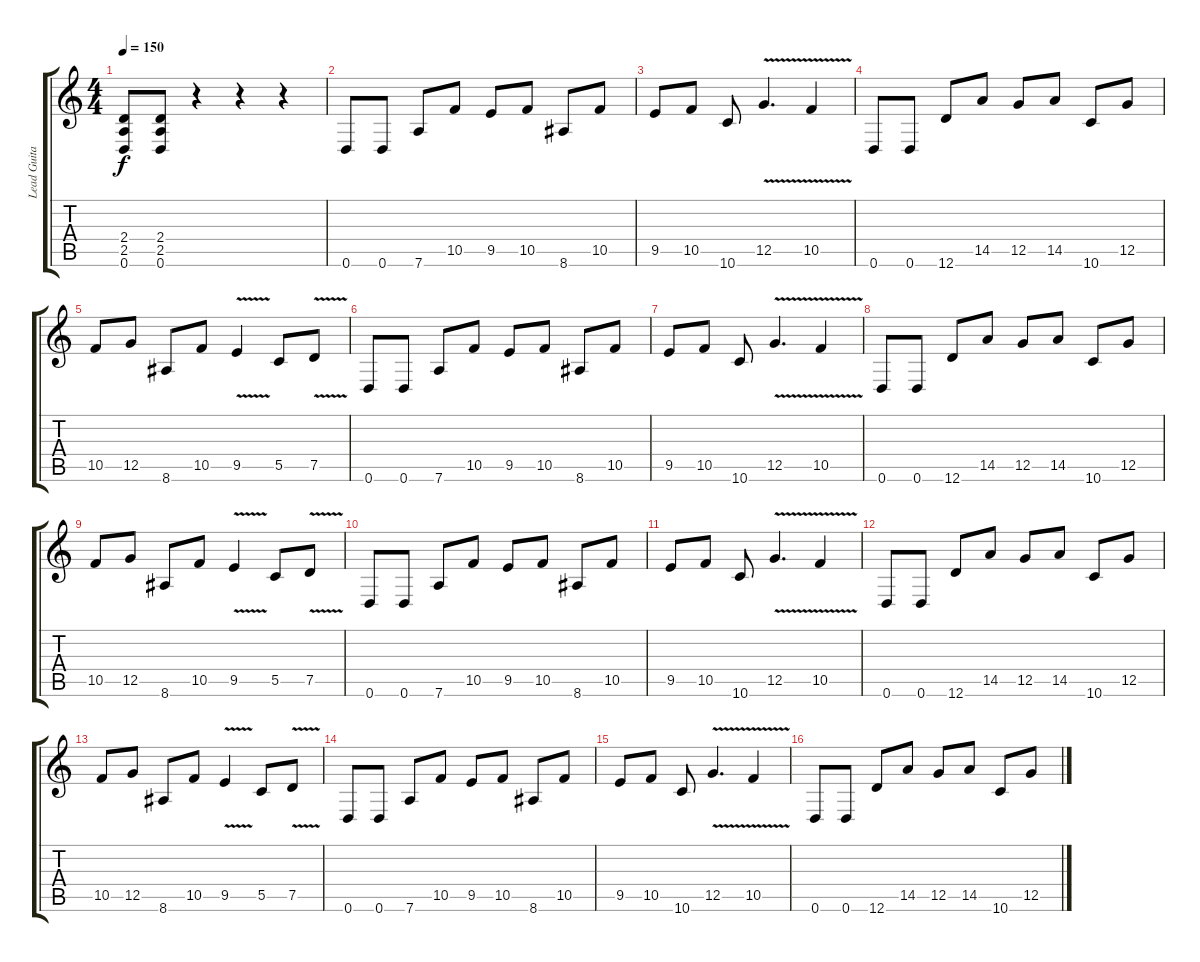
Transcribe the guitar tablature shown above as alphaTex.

\track ("Lead Guitar" "Lead Guita") {instrument distortionguitar}
\staff {score tabs}
\tuning (D4 A3 F3 C3 G2 D2) {hide}
\ts (4 4)
\tempo 150
\clef g2
\ks c
(2.4 2.5 0.6).8{dy f} (2.4 2.5 0.6).8 r.4 r.4 r.4 |
0.6.8 0.6.8 7.6.8 10.5.8 9.5.8 10.5.8 8.6.8 10.5.8 |
9.5.8 10.5.8 10.6.8 12.5{v}.4{d} 10.5{v}.4 |
0.6.8 0.6.8 12.6.8 14.5.8 12.5.8 14.5.8 10.6.8 12.5.8 |
10.5.8 12.5.8 8.6.8 10.5.8 9.5{v}.4 5.5.8 7.5{v}.8 |
0.6.8 0.6.8 7.6.8 10.5.8 9.5.8 10.5.8 8.6.8 10.5.8 |
9.5.8 10.5.8 10.6.8 12.5{v}.4{d} 10.5{v}.4 |
0.6.8 0.6.8 12.6.8 14.5.8 12.5.8 14.5.8 10.6.8 12.5.8 |
10.5.8 12.5.8 8.6.8 10.5.8 9.5{v}.4 5.5.8 7.5{v}.8 |
0.6.8 0.6.8 7.6.8 10.5.8 9.5.8 10.5.8 8.6.8 10.5.8 |
9.5.8 10.5.8 10.6.8 12.5{v}.4{d} 10.5{v}.4 |
0.6.8 0.6.8 12.6.8 14.5.8 12.5.8 14.5.8 10.6.8 12.5.8 |
10.5.8 12.5.8 8.6.8 10.5.8 9.5{v}.4 5.5.8 7.5{v}.8 |
0.6.8 0.6.8 7.6.8 10.5.8 9.5.8 10.5.8 8.6.8 10.5.8 |
9.5.8 10.5.8 10.6.8 12.5{v}.4{d} 10.5{v}.4 |
0.6.8 0.6.8 12.6.8 14.5.8 12.5.8 14.5.8 10.6.8 12.5.8
